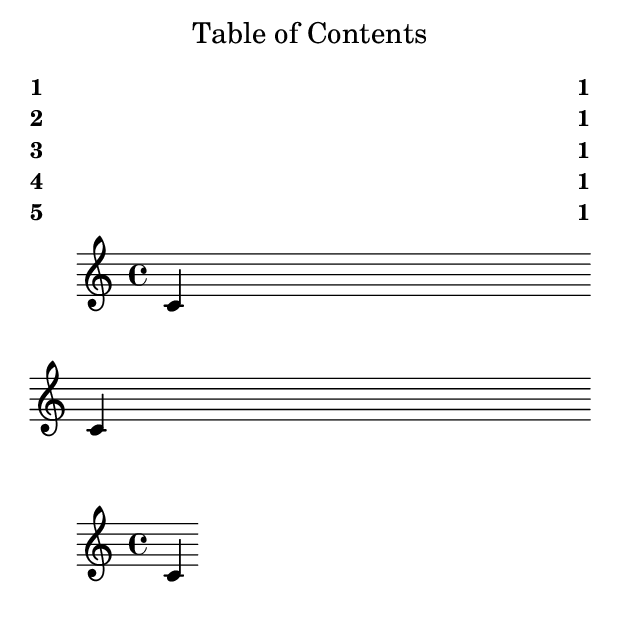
%% Generated by lilypond-book
%% Options: [exampleindent=10.16\mm,indent=0\mm,line-width=160\mm,paper-height=845.047\pt,paper-width=597.508\pt,papersize='(cons (* 597.508 pt) (* 845.047 pt))]
\include "lilypond-book-preamble.ly"


% ****************************************************************
% Start cut-&-pastable-section
% ****************************************************************

#(ly:set-option 'eps-box-padding 3.000000)



\paper {
  #(set-paper-size '(cons (* 597.508 pt) (* 845.047 pt)))
  indent = 0\mm
  line-width = 160\mm
  % offset the left padding, also add 1mm as lilypond creates cropped
  % images with a little space on the right
  line-width = #(- line-width (* mm  3.000000) (* mm 1))
}

\layout {
  
}




% ****************************************************************
% ly snippet:
% ****************************************************************
\sourcefilename "/lilypond-2.25.16/input/regression/toc-multiple-entries-on-same-page.ly"
\sourcefileline 0
\version "2.22.0"

\header {
  texidoc = "ToC items on the same page stay in the same order as PDF
bookmarks. (The order of ToC items and PDF bookmarks may differ in other
documents.)"
}

#(set-default-paper-size "a6")

\book {
  \markuplist \table-of-contents
  \score {
    {
      \tocItem \markup "1"
      \tocItem \markup "2"
      c'
      \break
      \tocItem \markup "3"
      c'
    }
  }
  \score {
    {
      \tocItem \markup "4"
      \tocItem \markup "5"
      c'
    }
  }
}



% ****************************************************************
% end ly snippet
% ****************************************************************
